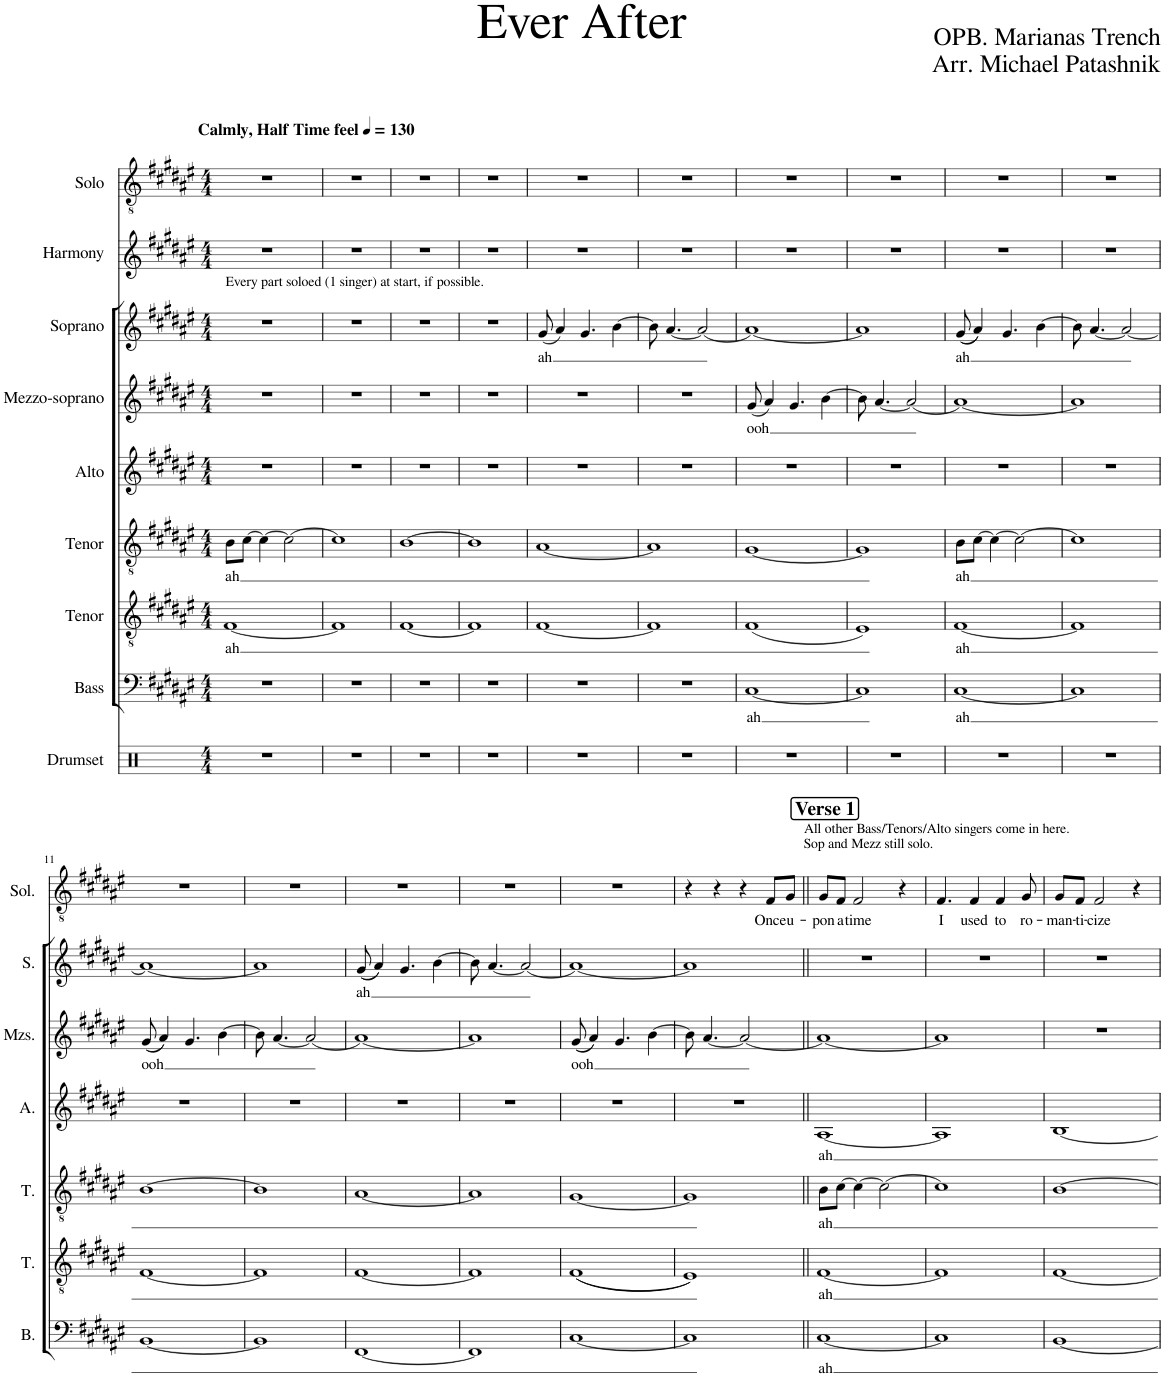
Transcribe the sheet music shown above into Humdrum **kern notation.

**kern	**kern	**text	**kern	**text	**kern	**text	**kern	**text	**kern	**text	**kern	**text	**kern	**kern	**text
*part9	*part8	*part8	*part7	*part7	*part6	*part6	*part5	*part5	*part4	*part4	*part3	*part3	*part2	*part1	*part1
*staff9	*staff8	*staff8	*staff7	*staff7	*staff6	*staff6	*staff5	*staff5	*staff4	*staff4	*staff3	*staff3	*staff2	*staff1	*staff1
*I"Drumset	*I"Bass	*	*I"Tenor	*	*I"Tenor	*	*I"Alto	*	*I"Mezzo-soprano	*	*I"Soprano	*	*I"Harmony	*I"Solo	*
*I'Drs.	*I'B.	*	*I'T.	*	*I'T.	*	*I'A.	*	*I'Mzs.	*	*I'S.	*	*I'H.	*I'Sol.	*
*clefX	*clefF4	*	*clefGv2	*	*clefGv2	*	*clefG2	*	*clefG2	*	*clefG2	*	*clefG2	*clefGv2	*
*k[]	*k[f#c#g#d#a#e#]	*	*k[f#c#g#d#a#e#]	*	*k[f#c#g#d#a#e#]	*	*k[f#c#g#d#a#e#]	*	*k[f#c#g#d#a#e#]	*	*k[f#c#g#d#a#e#]	*	*k[f#c#g#d#a#e#]	*k[f#c#g#d#a#e#]	*
*M4/4	*M4/4	*	*M4/4	*	*M4/4	*	*M4/4	*	*M4/4	*	*M4/4	*	*M4/4	*M4/4	*
*MM130	*MM130	*	*MM130	*	*MM130	*	*MM130	*	*MM130	*	*MM130	*	*MM130	*MM130	*
=1	=1	=1	=1	=1	=1	=1	=1	=1	=1	=1	=1	=1	=1	=1	=1
!	!	!	!	!	!	!	!	!	!	!	!	!	!	!LO:TX:a:B:t=Calmly, Half Time feel	!
!	!	!	!	!	!	!	!	!	!	!	!LO:TX:a:t=Every part soloed (1 singer) at start, if possible.	!	!	!	!
!	!	!	!	!LO:LY:b	!	!LO:LY:b	!	!	!	!	!	!	!	!	!
1r	1r	.	[1F#	ah	8B\L	ah	1r	.	1r	.	1r	.	1r	1r	.
.	.	.	.	.	[8c#\J	.	.	.	.	.	.	.	.	.	.
.	.	.	.	.	4c#\_	.	.	.	.	.	.	.	.	.	.
.	.	.	.	.	2c#\_	.	.	.	.	.	.	.	.	.	.
=2	=2	=2	=2	=2	=2	=2	=2	=2	=2	=2	=2	=2	=2	=2	=2
1r	1r	.	1F#]	.	1c#]	.	1r	.	1r	.	1r	.	1r	1r	.
=3	=3	=3	=3	=3	=3	=3	=3	=3	=3	=3	=3	=3	=3	=3	=3
1r	1r	.	[1F#	.	[1B	.	1r	.	1r	.	1r	.	1r	1r	.
=4	=4	=4	=4	=4	=4	=4	=4	=4	=4	=4	=4	=4	=4	=4	=4
1r	1r	.	1F#]	.	1B]	.	1r	.	1r	.	1r	.	1r	1r	.
=5	=5	=5	=5	=5	=5	=5	=5	=5	=5	=5	=5	=5	=5	=5	=5
!	!	!	!	!	!	!	!	!	!	!	!	!LO:LY:b	!	!	!
1r	1r	.	[1F#	.	[1A#	.	1r	.	1r	.	(8g#/	ah	1r	1r	.
.	.	.	.	.	.	.	.	.	.	.	4a#/)	.	.	.	.
.	.	.	.	.	.	.	.	.	.	.	4.g#/	.	.	.	.
.	.	.	.	.	.	.	.	.	.	.	[4b\	.	.	.	.
=6	=6	=6	=6	=6	=6	=6	=6	=6	=6	=6	=6	=6	=6	=6	=6
1r	1r	.	1F#]	.	1A#]	.	1r	.	1r	.	8b\]	.	1r	1r	.
.	.	.	.	.	.	.	.	.	.	.	[4.a#/	.	.	.	.
.	.	.	.	.	.	.	.	.	.	.	2a#/_	.	.	.	.
=7	=7	=7	=7	=7	=7	=7	=7	=7	=7	=7	=7	=7	=7	=7	=7
!	!	!LO:LY:b	!	!	!	!	!	!	!	!LO:LY:b	!	!	!	!	!
1r	[1C#	ah	(1F#	.	[1G#	.	1r	.	(8g#/	ooh	1a#_	.	1r	1r	.
.	.	.	.	.	.	.	.	.	4a#/)	.	.	.	.	.	.
.	.	.	.	.	.	.	.	.	4.g#/	.	.	.	.	.	.
.	.	.	.	.	.	.	.	.	[4b\	.	.	.	.	.	.
=8	=8	=8	=8	=8	=8	=8	=8	=8	=8	=8	=8	=8	=8	=8	=8
1r	1C#]	.	1E#)	.	1G#]	.	1r	.	8b\]	.	1a#]	.	1r	1r	.
.	.	.	.	.	.	.	.	.	[4.a#/	.	.	.	.	.	.
.	.	.	.	.	.	.	.	.	2a#/_	.	.	.	.	.	.
=9	=9	=9	=9	=9	=9	=9	=9	=9	=9	=9	=9	=9	=9	=9	=9
!	!	!LO:LY:b	!	!LO:LY:b	!	!LO:LY:b	!	!	!	!	!	!LO:LY:b	!	!	!
1r	[1C#	-ah	[1F#	ah	8B\L	ah	1r	.	1a#_	.	((8g#/	ah	1r	1r	.
.	.	.	.	.	[8c#\J	.	.	.	.	.	4a#/))	.	.	.	.
.	.	.	.	.	4c#\_	.	.	.	.	.	.	.	.	.	.
.	.	.	.	.	.	.	.	.	.	.	4.g#/	.	.	.	.
.	.	.	.	.	2c#\_	.	.	.	.	.	.	.	.	.	.
.	.	.	.	.	.	.	.	.	.	.	[4b\	.	.	.	.
=10	=10	=10	=10	=10	=10	=10	=10	=10	=10	=10	=10	=10	=10	=10	=10
1r	1C#]	.	1F#]	.	1c#]	.	1r	.	1a#]	.	8b\]	.	1r	1r	.
.	.	.	.	.	.	.	.	.	.	.	[4.a#/	.	.	.	.
.	.	.	.	.	.	.	.	.	.	.	2a#/_	.	.	.	.
!!LO:LB:g=z
=11	=11	=11	=11	=11	=11	=11	=11	=11	=11	=11	=11	=11	=11	=11	=11
!	!	!	!	!	!	!	!	!	!	!LO:LY:b	!	!	!	!	!
1r	[1BB	.	[1F#	.	[1B	.	1r	.	((8g#/	ooh	1a#_	.	1r	1r	.
.	.	.	.	.	.	.	.	.	4a#/))	.	.	.	.	.	.
.	.	.	.	.	.	.	.	.	4.g#/	.	.	.	.	.	.
.	.	.	.	.	.	.	.	.	[4b\	.	.	.	.	.	.
=12	=12	=12	=12	=12	=12	=12	=12	=12	=12	=12	=12	=12	=12	=12	=12
1r	1BB]	.	1F#]	.	1B]	.	1r	.	8b\]	.	1a#]	.	1r	1r	.
.	.	.	.	.	.	.	.	.	[4.a#/	.	.	.	.	.	.
.	.	.	.	.	.	.	.	.	2a#/_	.	.	.	.	.	.
=13	=13	=13	=13	=13	=13	=13	=13	=13	=13	=13	=13	=13	=13	=13	=13
!	!	!	!	!	!	!	!	!	!	!	!	!LO:LY:b	!	!	!
1r	[1FF#	.	[1F#	.	[1A#	.	1r	.	1a#_	.	((8g#/	ah	1r	1r	.
.	.	.	.	.	.	.	.	.	.	.	4a#/))	.	.	.	.
.	.	.	.	.	.	.	.	.	.	.	4.g#/	.	.	.	.
.	.	.	.	.	.	.	.	.	.	.	[4b\	.	.	.	.
=14	=14	=14	=14	=14	=14	=14	=14	=14	=14	=14	=14	=14	=14	=14	=14
1r	1FF#]	.	1F#]	.	1A#]	.	1r	.	1a#]	.	8b\]	.	1r	1r	.
.	.	.	.	.	.	.	.	.	.	.	[4.a#/	.	.	.	.
.	.	.	.	.	.	.	.	.	.	.	2a#/_	.	.	.	.
=15	=15	=15	=15	=15	=15	=15	=15	=15	=15	=15	=15	=15	=15	=15	=15
!	!	!	!	!	!	!	!	!	!	!LO:LY:b	!	!	!	!	!
1r	[1C#	.	((1F#	.	[1G#	.	1r	.	((8g#/	ooh	1a#_	.	1r	1r	.
.	.	.	.	.	.	.	.	.	4a#/))	.	.	.	.	.	.
.	.	.	.	.	.	.	.	.	4.g#/	.	.	.	.	.	.
.	.	.	.	.	.	.	.	.	[4b\	.	.	.	.	.	.
=16	=16	=16	=16	=16	=16	=16	=16	=16	=16	=16	=16	=16	=16	=16	=16
1r	1C#]	.	1E#))	.	1G#]	.	1r	.	8b\]	.	1a#]	.	1r	4r	.
.	.	.	.	.	.	.	.	.	[4.a#/	.	.	.	.	.	.
.	.	.	.	.	.	.	.	.	.	.	.	.	.	4r	.
.	.	.	.	.	.	.	.	.	2a#/_	.	.	.	.	4r	.
!	!	!	!	!	!	!	!	!	!	!	!	!	!	!	!LO:LY:b
.	.	.	.	.	.	.	.	.	.	.	.	.	.	8F#/L	Once
!	!	!	!	!	!	!	!	!	!	!	!	!	!	!	!LO:LY:b
.	.	.	.	.	.	.	.	.	.	.	.	.	.	8G#/J	u-
!!LO:REH:place=s1:a:B:cj:fs=14:t=Verse 1
=17||	=17||	=17||	=17||	=17||	=17||	=17||	=17||	=17||	=17||	=17||	=17||	=17||	=17||	=17||	=17||
!	!	!	!	!	!	!	!	!	!	!	!	!	!	!LO:TX:a:t=All other Bass/Tenors/Alto singers come in here.	!
!	!	!	!	!	!	!	!	!	!	!	!	!	!	!LO:TX:a:t=Sop and Mezz still solo.	!
!	!	!LO:LY:b	!	!LO:LY:b	!	!LO:LY:b	!	!LO:LY:b	!	!	!	!	!	!	!LO:LY:b
1r	[1C#	-ah	[1F#	ah	8B\L	ah	[1A#	ah	1a#_	.	1r	.	1r	8G#/L	-pon
!	!	!	!	!	!	!	!	!	!	!	!	!	!	!	!LO:LY:b
.	.	.	.	.	[8c#\J	.	.	.	.	.	.	.	.	8F#/J	a
!	!	!	!	!	!	!	!	!	!	!	!	!	!	!	!LO:LY:b
.	.	.	.	.	4c#\_	.	.	.	.	.	.	.	.	2F#/	time
.	.	.	.	.	2c#\_	.	.	.	.	.	.	.	.	.	.
.	.	.	.	.	.	.	.	.	.	.	.	.	.	4r	.
=18	=18	=18	=18	=18	=18	=18	=18	=18	=18	=18	=18	=18	=18	=18	=18
!	!	!	!	!	!	!	!	!	!	!	!	!	!	!	!LO:LY:b
1r	1C#]	.	1F#]	.	1c#]	.	1A#]	.	1a#]	.	1r	.	1r	4.F#/	I
!	!	!	!	!	!	!	!	!	!	!	!	!	!	!	!LO:LY:b
.	.	.	.	.	.	.	.	.	.	.	.	.	.	4F#/	used
!	!	!	!	!	!	!	!	!	!	!	!	!	!	!	!LO:LY:b
.	.	.	.	.	.	.	.	.	.	.	.	.	.	4F#/	to
!	!	!	!	!	!	!	!	!	!	!	!	!	!	!	!LO:LY:b
.	.	.	.	.	.	.	.	.	.	.	.	.	.	8G#/	ro-
=19	=19	=19	=19	=19	=19	=19	=19	=19	=19	=19	=19	=19	=19	=19	=19
!	!	!	!	!	!	!	!	!	!	!	!	!	!	!	!LO:LY:b
1r	[1BB	.	[1F#	.	[1B	.	[1B	.	1r	.	1r	.	1r	8G#/L	-man-
!	!	!	!	!	!	!	!	!	!	!	!	!	!	!	!LO:LY:b
.	.	.	.	.	.	.	.	.	.	.	.	.	.	8F#/J	-ti-
!	!	!	!	!	!	!	!	!	!	!	!	!	!	!	!LO:LY:b
.	.	.	.	.	.	.	.	.	.	.	.	.	.	2F#/	-cize
.	.	.	.	.	.	.	.	.	.	.	.	.	.	4r	.
=	=	=	=	=	=	=	=	=	=	=	=	=	=	=	=
*-	*-	*-	*-	*-	*-	*-	*-	*-	*-	*-	*-	*-	*-	*-	*-
